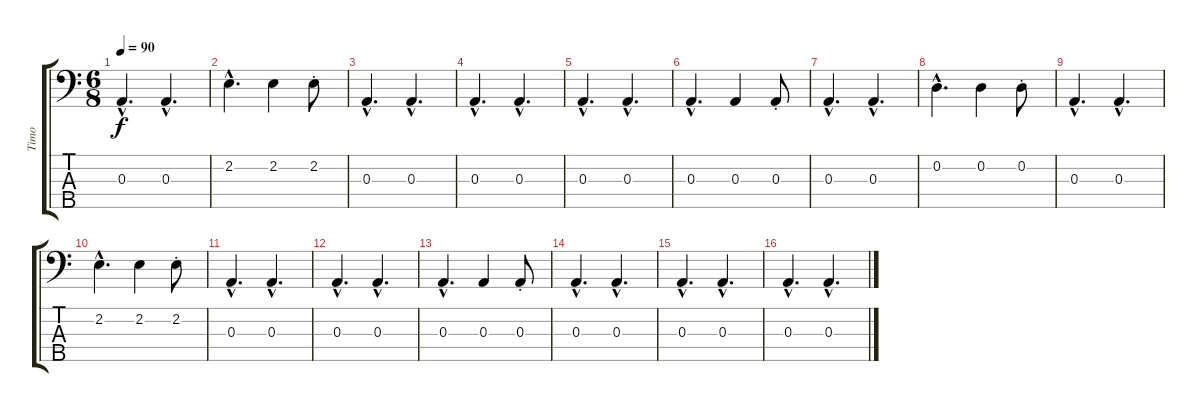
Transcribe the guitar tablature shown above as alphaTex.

\track ("Timo" "Timo") {instrument electricbassfinger}
\staff {score tabs}
\tuning (G2 D2 A1 E1 B0) {hide}
\ts (6 8)
\tempo 90
\clef f4
\ks c
0.3{hac}.4{d dy f} 0.3{hac}.4{d} |
2.2{hac}.4{d} 2.2.4 2.2{st}.8 |
0.3{hac}.4{d} 0.3{hac}.4{d} |
0.3{hac}.4{d} 0.3{hac}.4{d} |
0.3{hac}.4{d} 0.3{hac}.4{d} |
0.3{hac}.4{d} 0.3.4 0.3{st}.8 |
0.3{hac}.4{d} 0.3{hac}.4{d} |
0.2{hac}.4{d} 0.2.4 0.2{st}.8 |
0.3{hac}.4{d} 0.3{hac}.4{d} |
2.2{hac}.4{d} 2.2.4 2.2{st}.8 |
0.3{hac}.4{d} 0.3{hac}.4{d} |
0.3{hac}.4{d} 0.3{hac}.4{d} |
0.3{hac}.4{d} 0.3.4 0.3{st}.8 |
0.3{hac}.4{d} 0.3{hac}.4{d} |
0.3{hac}.4{d} 0.3{hac}.4{d} |
0.3{hac}.4{d} 0.3{hac}.4{d}
